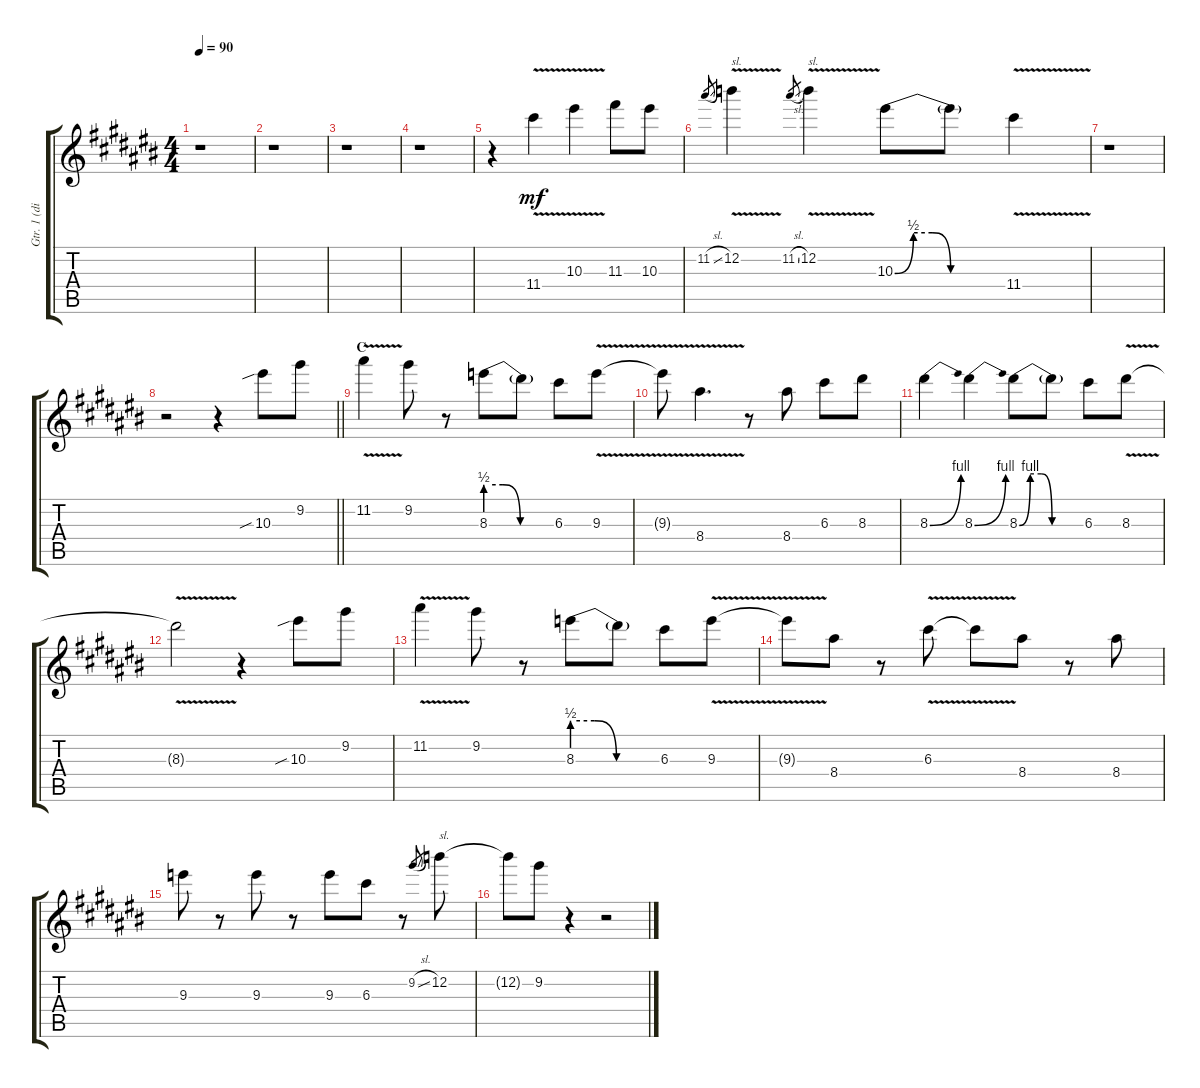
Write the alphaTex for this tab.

\track ("Gtr. 1 (dist.) octave above" "Gtr. 1 (di") {instrument distortionguitar}
\staff {score tabs}
\tuning (E5 B4 G4 D4 A3 E3) {hide}
\ts (4 4)
\tempo 90
\clef g2
\ks c#
r.1{dy mf} |
r.1 |
r.1 |
r.1 |
r.4 11.4{v}.4 10.3{v}.4 11.3.8 10.3.8 |
11.2{sl}.8{gr} 12.2{v}.4{txt "sl."} 11.2{sl}.8{gr} 12.2{v}.4{txt "sl."} 10.3{be (custom 0 0 10 2 20 2 30 0 60 0)}.8 10.3{t}.8 11.4{v}.4 |
r.1 |
\barLineRight lightlight
r.2 r.4 10.3{sib}.8 9.2.8 |
\section ("" "C")
11.2{v}.4 9.2.8 r.8 8.3{be (custom 0 2 15 2 30 0 60 0)}.8 8.3{t}.8 6.3.8 9.3{v}.8 |
9.3{t}.8 8.4{v}.4{d} r.8 8.4.8 6.3.8 8.3.8 |
8.3{be (bend 0 0 60 4)}.4 8.3{be (bend 0 0 60 4)}.4 8.3{be (custom 0 0 10 4 20 4 30 0 60 0)}.8 8.3{t}.8 6.3.8 8.3{v}.8 |
8.3{t}.2 r.4 10.3{sib}.8 9.2.8 |
11.2{v}.4 9.2.8 r.8 8.3{be (custom 0 2 15 2 30 0 60 0)}.8 8.3{t}.8 6.3.8 9.3{v}.8 |
9.3{t}.8 8.4.8 r.8 6.3{v}.8 6.3{t}.8 8.4.8 r.8 8.4.8 |
9.3.8 r.8 9.3.8 r.8 9.3.8 6.3.8 r.8 9.2{sl}.8{gr} 12.2.8{txt "sl."} |
12.2{t}.8 9.2.8 r.4 r.2
